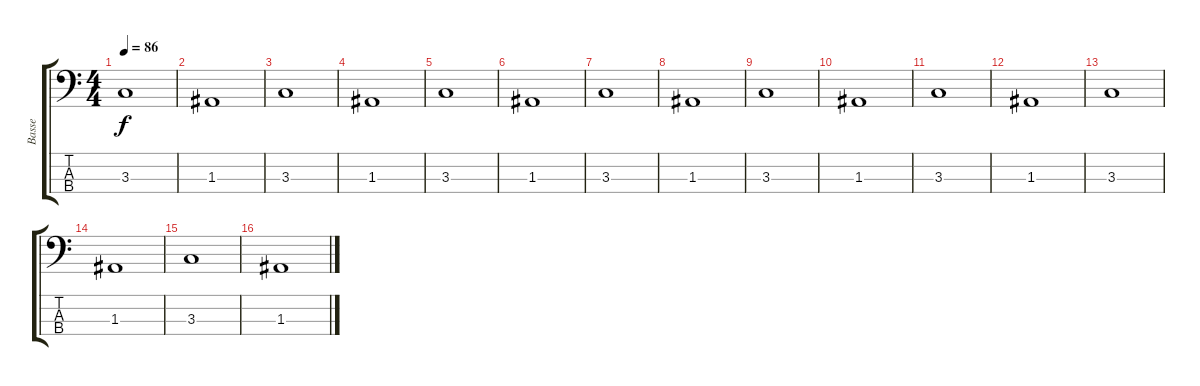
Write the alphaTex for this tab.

\track ("Basse" "Basse") {instrument electricbassfinger}
\staff {score tabs}
\tuning (G2 D2 A1 E1) {hide}
\ts (4 4)
\tempo 86
\clef f4
\ks c
3.3.1{dy f} |
1.3.1 |
3.3.1 |
1.3.1 |
3.3.1 |
1.3.1 |
3.3.1 |
1.3.1 |
3.3.1 |
1.3.1 |
3.3.1 |
1.3.1 |
3.3.1 |
1.3.1 |
3.3.1 |
1.3.1
